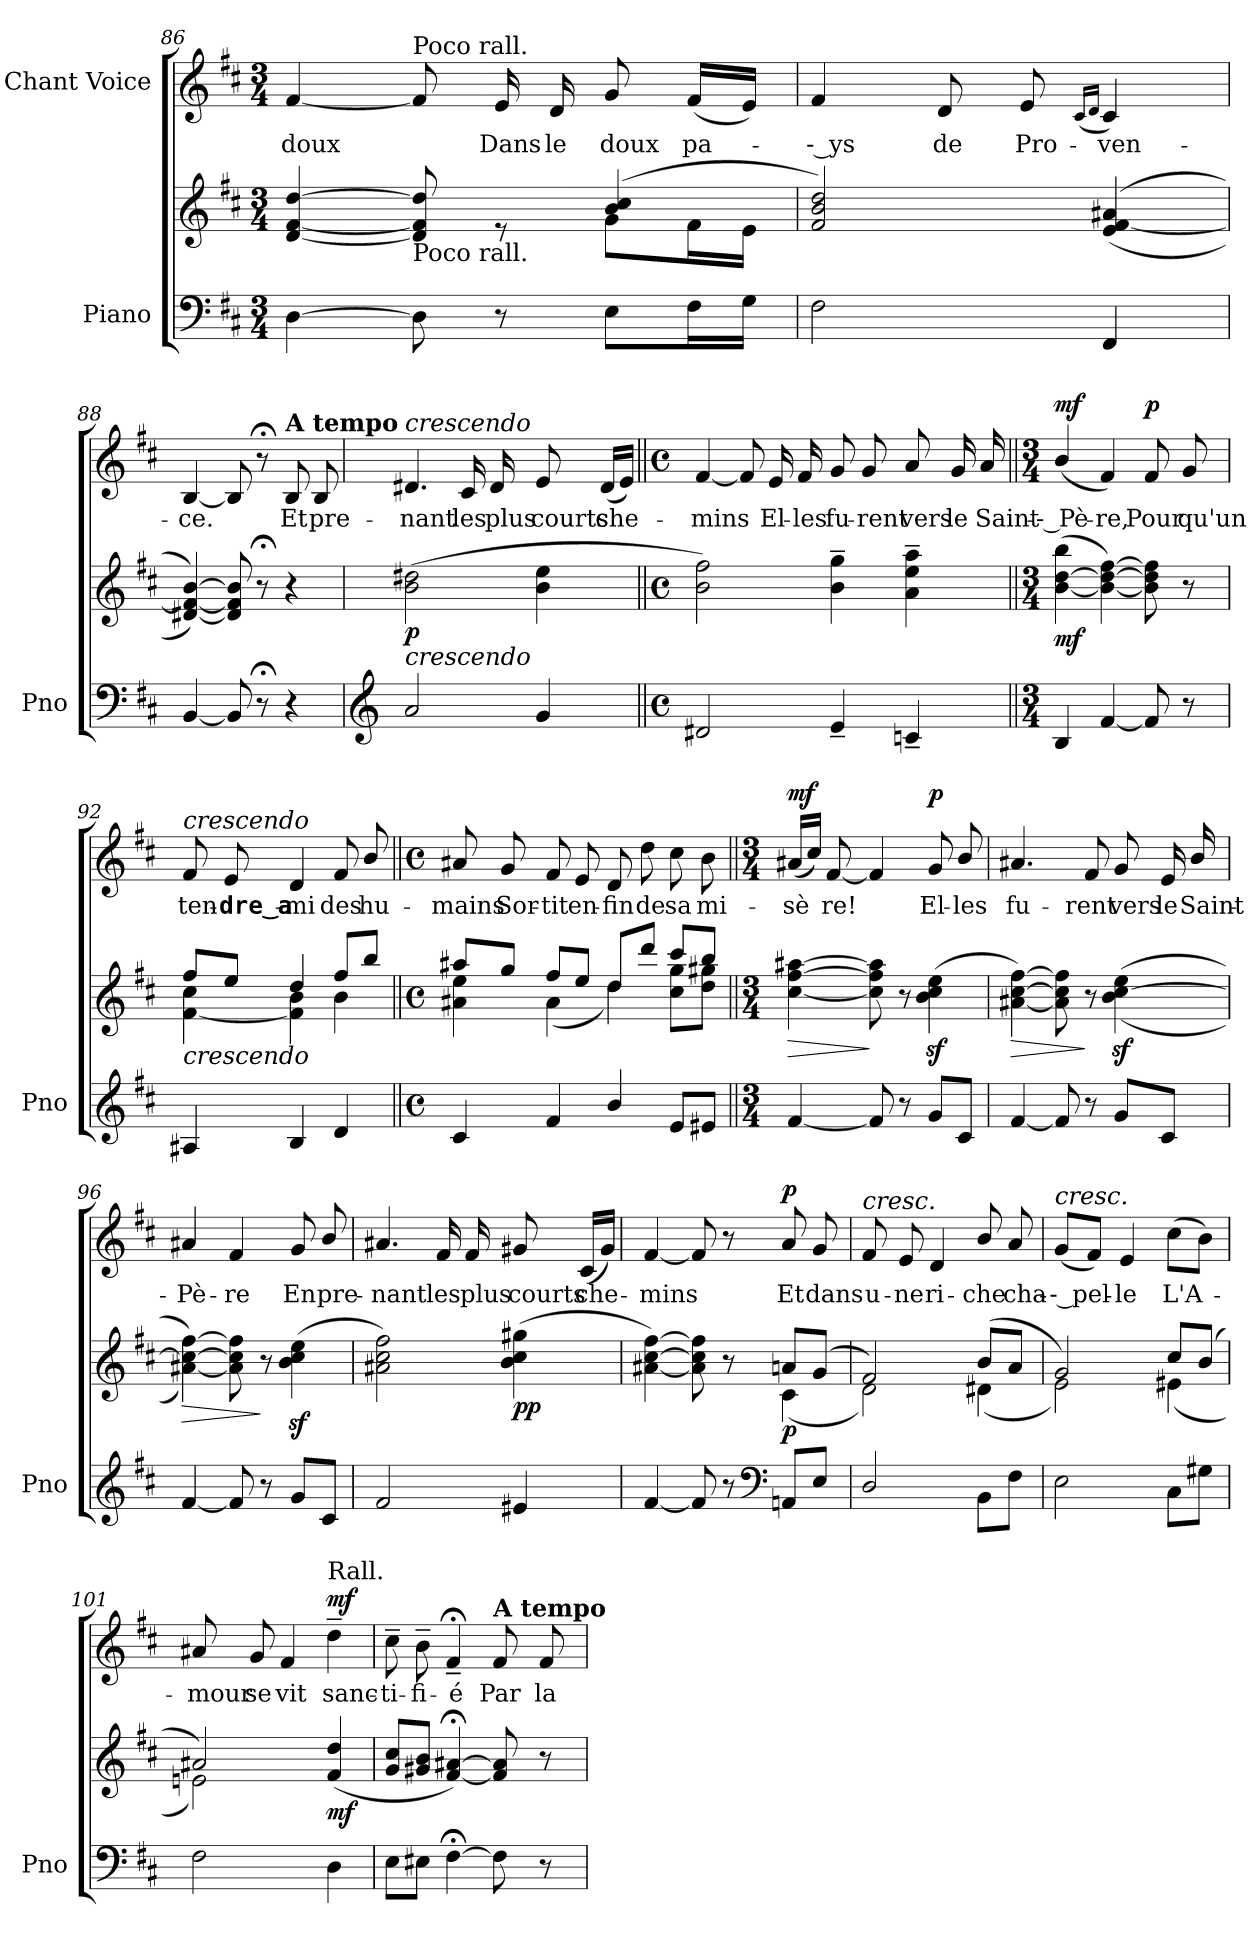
**kern	**kern	**dynam	**kern	**text	**dynam
*part2	*part2	*part2	*part1	*part1	*part1
*staff3	*staff2	*staff2/3	*staff1	*staff1	*staff1
*I"Piano	*	*	*I"Chant Voice	*	*
*I'Pno	*	*	*	*	*
*clefF4	*clefG2	*	*clefG2	*	*
*k[f#c#]	*k[f#c#]	*	*k[f#c#]	*	*
*M3/4	*M3/4	*	*M3/4	*	*
=86	=86	=86	=86	=86	=86
*	*^	*	*	*	*
!	!	!	!	!	!LO:LY:b	!
[4D\	[4d/ [4f#/ [4dd/	2rcyy	.	[4f#/	doux	.
*	*	*	*	*MM95	*	*
!	!	!	!	!LO:TX:a:t=Poco rall.	!	!
!	!LO:TX:b:t=Poco rall.	!	!	!	!	!
8D\]	8d/] 8f#/] 8dd/]	.	.	8f#/]	.	.
!	!	!	!	!	!LO:LY:b	!
8r	8re	.	.	16e/	Dans	.
!	!	!	!	!	!LO:LY:b	!
.	.	.	.	16d/	le	.
*	*	*	*	*MM90	*	*
!	!	!	!	!	!LO:LY:b	!
8E\L	(>4b/ 4cc#/	8g\L	.	8g/	doux	.
!	!	!	!	!	!LO:LY:b	!
16F#\L	.	16f#\L	.	(<16f#/LL	pa-	.
16G\JJ	.	16e\JJ	.	16e/JJ)	.	.
*	*v	*v	*	*	*	*
!!LO:LB:g=z
=87	=87	=87	=87	=87	=87
*	*	*	*MM85	*	*
*	*^	*	*	*	*
!	!	!	!	!	!LO:LY:b	!
*	*v	*v	*	*	*	*
2F#\	2f#/ 2b/ 2dd/)	.	4f#/	-- ys	.
!	!	!	!	!LO:LY:b	!
.	.	.	8d/	de	.
!	!	!	!	!LO:LY:b	!
.	.	.	8e/	Pro-	.
*	*	*	*MM80	*	*
.	.	.	(<16qc#/LL	.	.
.	.	.	16qd/JJ	.	.
!	!	!	!	!LO:LY:b	!
4FF#/	(>(<4e/ [4f#/ 4a#X/	.	4c#/)	-ven-	.
=88	=88	=88	=88	=88	=88
!	!	!	!	!LO:LY:b	!
[4BB/	[4d#X/ 4f#/_ [4b/))	.	[4B/	-ce.	.
8BB/]	8d#/] 8f#/] 8b/]	.	8B/]	.	.
8r;<	8r;<	.	8r;<	.	.
!	!	!	!LO:TX:a:B:t=A tempo	!	!
!	!	!	!	!LO:LY:b	!
4r	4r	.	8B/	Et	.
!	!	!	!	!LO:LY:b	!
.	.	.	8B/	pre-	.
=89	=89	=89	=89	=89	=89
*clefG2	*	*	*	*	*
!	!	!	!LO:TX:a:i:t=crescendo	!	!
!	!LO:TX:b:i:t=crescendo	!	!	!	!
!	!	!LO:DY:b	!	!LO:LY:b	!
2a/	(>2b\ 2dd#X\	p	4.d#X/	-nant	.
!	!	!	!	!LO:LY:b	!
.	.	.	16c#/	les	.
!	!	!	!	!LO:LY:b	!
.	.	.	16d#/	plus	.
!	!	!	!	!LO:LY:b	!
4g/	4b\ 4ee\	.	8e/	courts	.
!	!	!	!	!LO:LY:b	!
.	.	.	(<16d#/LL	che-	.
.	.	.	16e/JJ)	.	.
=90||	=90||	=90||	=90||	=90||	=90||
*M4/4	*M4/4	*	*M4/4	*	*
*met(c)	*met(c)	*	*met(c)	*	*
!	!	!	!	!LO:LY:b	!
2d#X/	2b\ 2ff#\)	.	[4f#/	-mins	.
.	.	.	8f#/]	.	.
!	!	!	!	!LO:LY:b	!
.	.	.	16e/	El-	.
!	!	!	!	!LO:LY:b	!
.	.	.	16f#/	-les	.
!	!	!	!	!LO:LY:b	!
4e~/	4b\~ 4gg\~	.	8g/	fu-	.
!	!	!	!	!LO:LY:b	!
.	.	.	8g/	-rent	.
!	!	!	!	!LO:LY:b	!
4cn~/	4a\~ 4ee\~ 4aa\~	.	8a/	vers	.
!	!	!	!	!LO:LY:b	!
.	.	.	16g/	le	.
!	!	!	!	!LO:LY:b	!
.	.	.	16a/	Saint-	.
!!LO:LB:g=z
=91||	=91||	=91||	=91||	=91||	=91||
*M3/4	*M3/4	*	*M3/4	*	*
!	!	!LO:DY:b	!	!LO:LY:b	!LO:DY:a
4B/	(>[4b\ [4dd\ 4bb\	mf	(<4b/	-- Pè-	mf
!	!	!	!	!LO:LY:b	!
[4f#/	4b\_ 4dd\_ [4ff#\)	.	4f#/)	-re,	.
!	!	!	!	!LO:LY:b	!LO:DY:a
8f#/]	8b\] 8dd\] 8ff#\]	.	8f#/	Pour	p
!	!	!	!	!LO:LY:b	!
8r	8r	.	8g/	qu'un	.
=92	=92	=92	=92	=92	=92
*	*^	*	*	*	*
!	!	!	!	!LO:TX:a:i:t=crescendo	!	!
!	!LO:TX:b:i:t=crescendo	!	!	!	!	!
!	!	!	!	!	!LO:LY:b	!
4A#X/	8ff#/L	[4f#\ 4cc#\	.	8f#/	ten-	.
!	!	!	!	!	!LO:LY:b	!
.	8ee/J	.	.	8e/	-dre‿a-	.
!	!	!	!	!	!LO:LY:b	!
4B/	4dd/	4f#\] 4b\	.	4d/	-mi	.
!	!	!	!	!	!LO:LY:b	!
4d/	8ff#/L	4b\	.	8f#/	des	.
!	!	!	!	!	!LO:LY:b	!
.	8bb/J	.	.	8b/	hu-	.
=93||	=93||	=93||	=93||	=93||	=93||	=93||
*M4/4	*M4/4	*	*	*M4/4	*	*
*met(c)	*met(c)	*	*	*met(c)	*	*
!	!	!	!	!	!LO:LY:b	!
4c#/	8aa#X/L	4a#X\ 4ee\	.	8a#X/	-mains	.
!	!	!	!	!	!LO:LY:b	!
.	8gg/J	.	.	8g/	Sor-	.
!	!	!	!	!	!LO:LY:b	!
4f#/	8ff#/L	(<4a#\	.	8f#/	-tit	.
!	!	!	!	!	!LO:LY:b	!
.	8ee/J	.	.	8e/	en-	.
!	!	!	!	!	!LO:LY:b	!
4b/	8dd/L	4dd\)	.	8d/	-fin	.
!	!	!	!	!	!LO:LY:b	!
.	8ddd/J	.	.	8dd\	de	.
!	!	!	!	!	!LO:LY:b	!
8e/L	8ccc#/L	8cc#\ 8gg\L	.	8cc#\	sa	.
!	!	!	!	!	!LO:LY:b	!
8e#X/J	8bb/J	8dd\ 8gg#X\J	.	8b\	mi-	.
*	*v	*v	*	*	*	*
=94||	=94||	=94||	=94||	=94||	=94||
*M3/4	*M3/4	*	*M3/4	*	*
*	*^	*	*	*	*
!	!	!	!LO:HP:b	!	!LO:LY:b	!LO:DY:a
*	*v	*v	*	*	*	*
[4f#/	[4cc#\ [4ff#\ [4aa#X\	>	(<16a#X/LL	-sè	mf
.	.	.	16cc#/JJ)	.	.
!	!	!	!	!LO:LY:b	!
.	.	.	[8f#/	re!	.
8f#/]	8cc#\] 8ff#\] 8aa#\]	]	4f#/]	.	.
8r	8r	.	.	.	.
!	!	!	!	!LO:LY:b	!LO:DY:a
8g/L	(>4b\z< 4cc#\z< 4ee\z<	.	8g/	El-	p
!	!	!	!	!LO:LY:b	!
8c#/J	.	.	8b/	-les	.
!!LO:LB:g=z
=95	=95	=95	=95	=95	=95
!	!	!LO:HP:b	!	!LO:LY:b	!
[4f#/	[4a#X\ [4cc#\ [4ff#\)	>	4.a#X/	fu-	.
8f#/]	8a#\] 8cc#\] 8ff#\]	.	.	.	.
!	!	!	!	!LO:LY:b	!
8r	8r	]	8f#/	-rent	.
!	!	!	!	!LO:LY:b	!
8g/L	(<(>4b\z< [4cc#\z< 4ee\z<	.	8g/	vers	.
!	!	!	!	!LO:LY:b	!
8c#/J	.	.	16e/	le	.
!	!	!	!	!LO:LY:b	!
.	.	.	16b/	Saint-	.
=96	=96	=96	=96	=96	=96
!	!	!LO:HP:b	!	!LO:LY:b	!
[4f#/	[4a#X\ 4cc#\_ [4ff#\))	>	4a#X/	-Pè-	.
!	!	!	!	!LO:LY:b	!
8f#/]	8a#\] 8cc#\] 8ff#\]	.	4f#/	-re	.
8r	8r	]	.	.	.
!	!	!	!	!LO:LY:b	!
8g/L	(>4b\z< 4cc#\z< 4ee\z<	.	8g/	En	.
!	!	!	!	!LO:LY:b	!
8c#/J	.	.	8b/	pre-	.
=97	=97	=97	=97	=97	=97
!	!	!	!	!LO:LY:b	!
2f#/	2a#X\ 2cc#\ 2ff#\)	.	4.a#X/	-nant	.
!	!	!	!	!LO:LY:b	!
.	.	.	16f#/	les	.
!	!	!	!	!LO:LY:b	!
.	.	.	16f#/	plus	.
!	!	!LO:DY:b	!	!LO:LY:b	!
4e#X/	(>4b\ 4cc#\ 4gg#X\	pp	8g#X/	courts	.
!	!	!	!	!LO:LY:b	!
.	.	.	(<16c#/LL	che-	.
.	.	.	16g#/JJ)	.	.
=98	=98	=98	=98	=98	=98
*	*^	*	*	*	*
!	!	!	!	!	!LO:LY:b	!
[4f#/	[4a#X\ [4cc#\ [4ff#\)	2ryy	.	[4f#/	-mins	.
8f#/]	8a#\] 8cc#\] 8ff#\]	.	.	8f#/]	.	.
8r	8r	.	.	8r	.	.
*clefF4	*	*	*	*	*	*
!	!	!	!LO:DY:b	!	!LO:LY:b	!LO:DY:a
8AAn/L	8an/L	(<4c#\	p	8a/	Et	p
!	!	!	!	!	!LO:LY:b	!
8E/J	(>8g/J	.	.	8g/	dans	.
=99	=99	=99	=99	=99	=99	=99
!	!	!	!	!LO:TX:a:i:t=cresc.	!	!
!	!	!	!	!	!LO:LY:b	!
2D/	2f#/)	2d\)	.	8f#/	u-	.
!	!	!	!	!	!LO:LY:b	!
.	.	.	.	8e/	-ne	.
!	!	!	!	!	!LO:LY:b	!
.	.	.	.	4d/	ri-	.
!	!	!	!	!	!LO:LY:b	!
8BB\L	(>8b/L	(<4d#X\	.	8b/	-che	.
!	!	!	!	!	!LO:LY:b	!
8F#\J	8a/J	.	.	8a/	cha-	.
!!LO:PB:g=z
=100	=100	=100	=100	=100	=100	=100
!	!	!	!	!LO:TX:a:i:t=cresc.	!	!
!	!	!	!	!	!LO:LY:b	!
2E\	2g/)	2e\)	.	(<8g/L	-- pel-	.
.	.	.	.	8f#/J)	.	.
!	!	!	!	!	!LO:LY:b	!
.	.	.	.	4e/	-le	.
!	!	!	!LO:DY:b	!	!LO:LY:b	!
!	!	!	!LO:DY:n=1:b	!	!	!
8C#\L	8cc#/L	(<4e#X\	other-dynamics f	(>8cc#\L	L'A-	.
8G#X\J	(>8b/J	.	.	8b\J)	.	.
=101	=101	=101	=101	=101	=101	=101
!	!	!	!	!	!LO:LY:b	!
2F#\	2a#X/)	2en\)	.	8a#X/	-mour	.
!	!	!	!	!	!LO:LY:b	!
.	.	.	.	8g/	se	.
!	!	!	!	!	!LO:LY:b	!
.	.	.	.	4f#/	vit	.
*	*	*	*	*MM90	*	*
!	!	!	!	!LO:TX:a:t=Rall.	!	!
!	!	!	!LO:DY:b	!	!LO:LY:b	!LO:DY:a
4D\	(<4f#/ 4dd/	4reyy	mf	4dd~\	sanc-	mf
*	*v	*v	*	*	*	*
=102	=102	=102	=102	=102	=102
*	*	*	*MM80	*	*
*	*^	*	*	*	*
!	!	!	!	!	!LO:LY:b	!
*	*v	*v	*	*	*	*
8E\L	8g/ 8cc#/L	.	8cc#~\	-ti-	.
!	!	!	!	!LO:LY:b	!
8E#X\J	8g#X/ 8b/J	.	8b~\	-fi-	.
*	*	*	*MM70	*	*
!	!	!	!	!LO:LY:b	!
[4F#;<\	[4f#/;< [4a#X/;<)	.	4f#;<~/	-é	.
!	!	!	!LO:TX:a:B:t=A tempo	!	!
!	!	!	!	!LO:LY:b	!
8F#\]	8f#/] 8a#/]	.	8f#/	Par	.
!	!	!	!	!LO:LY:b	!
8r	8r	.	8f#/	la	.
=	=	=	=	=	=
*-	*-	*-	*-	*-	*-
